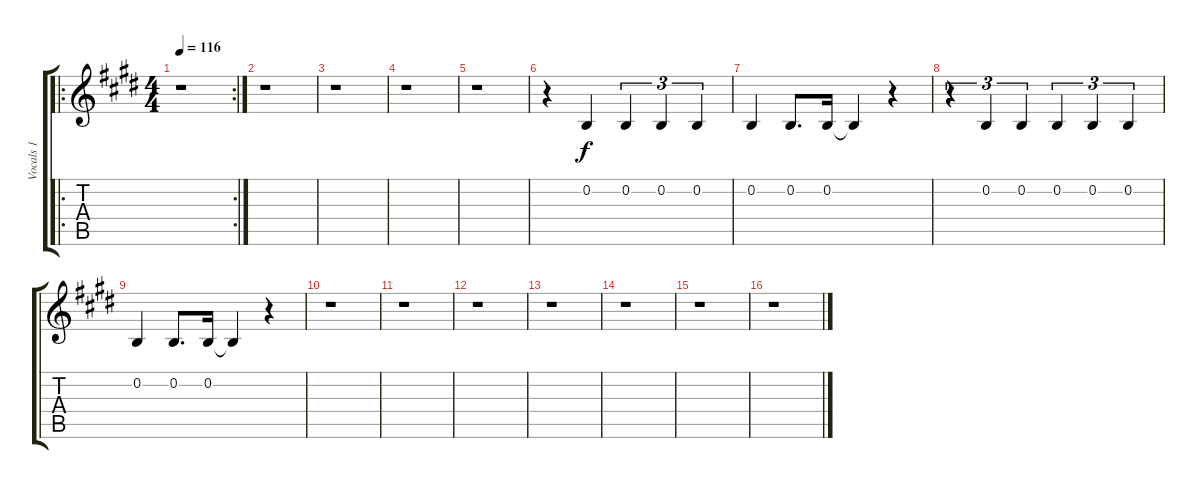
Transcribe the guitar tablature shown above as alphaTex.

\track ("Vocals 1" "Vocals 1") {instrument lead2sawtooth}
\staff {score tabs}
\tuning (E4 B3 G3 D3 A2 E2) {hide}
\ro
\rc 2
\ts (4 4)
\tempo 116
\clef g2
\ks e
r.1{dy f instrument lead2sawtooth} |
r.1 |
r.1 |
r.1 |
r.1 |
r.4 0.2.4 0.2.4{tu (3 2)} 0.2.4{tu (3 2)} 0.2.4{tu (3 2)} |
0.2.4 0.2.8{d} 0.2.16 0.2{t}.4 r.4 |
r.4{tu (3 2)} 0.2.4{tu (3 2)} 0.2.4{tu (3 2)} 0.2.4{tu (3 2)} 0.2.4{tu (3 2)} 0.2.4{tu (3 2)} |
0.2.4 0.2.8{d} 0.2.16 0.2{t}.4 r.4 |
r.1 |
r.1 |
r.1 |
r.1 |
r.1 |
r.1 |
r.1
